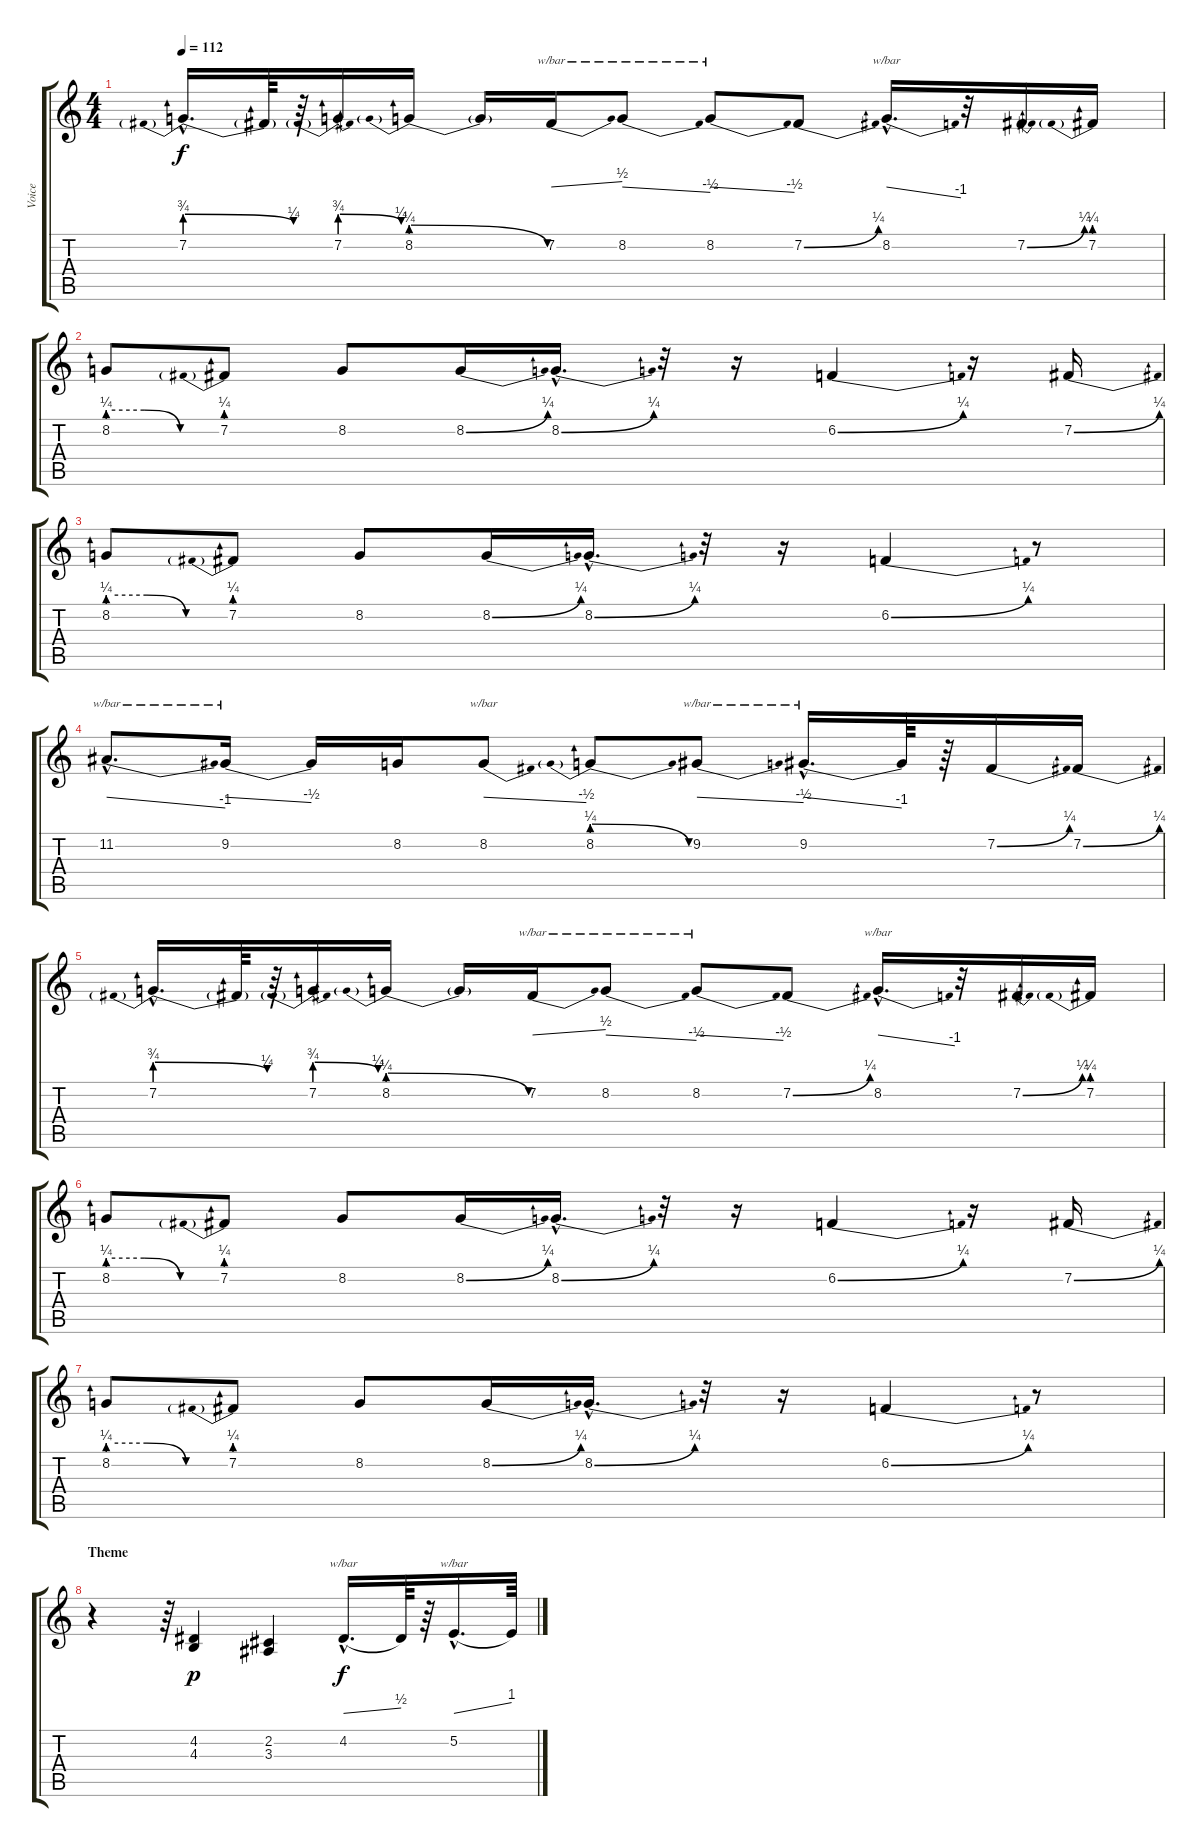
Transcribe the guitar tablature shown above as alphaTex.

\track ("Voice" "Voice") {instrument clarinet}
\staff {score tabs}
\tuning (E4 B3 G3 D3 A2 E2) {hide}
\ts (4 4)
\tempo 112
\clef g2
\ks c
7.2{be (prebendrelease 0 3 60 1) hac}.16{d dy f} 7.2{t}.64 r.64 7.2{be (prebendrelease 0 3 60 1)}.16 8.2{be (prebendrelease 0 1 60 0)}.16 8.2{t}.16 7.2.16{tbe (dive default 0 0 60 2)} 8.2.8{tbe (dive default 0 0 60 -2)} 8.2.8{tbe (dive default 0 0 60 -2)} 7.2{be (bend 0 0 60 1)}.8 8.2{hac}.16{d tbe (dive default 0 0 60 -4)} r.32 7.2{be (bend 0 0 60 1)}.16 7.2{be (prebend 0 1 60 1)}.16 |
8.2{be (custom 0 1 20 1 40 0 60 0)}.8 7.2{be (prebend 0 1 60 1)}.8 8.2.8 8.2{be (bend 0 0 60 1)}.16 8.2{be (bend 0 0 60 1) hac}.16{d} r.32 r.16 6.2{be (bend 0 0 60 1)}.4 r.16 7.2{be (bend 0 0 60 1)}.16 |
8.2{be (custom 0 1 20 1 40 0 60 0)}.8 7.2{be (prebend 0 1 60 1)}.8 8.2.8 8.2{be (bend 0 0 60 1)}.16 8.2{be (bend 0 0 60 1) hac}.16{d} r.32 r.16 6.2{be (bend 0 0 60 1)}.4 r.8 |
11.2{hac}.8{d tbe (dive default 0 0 60 -4) balance 3} 9.2.16{tbe (dive default 0 0 60 -2)} 9.2{t}.16 8.2.16 8.2.8{tbe (dive default 0 0 60 -2)} 8.2{be (prebendrelease 0 1 60 0)}.8 9.2.8{tbe (dive default 0 0 60 -2)} 9.2{hac}.16{d tbe (dive default 0 0 60 -4)} 9.2{t}.64 r.64 7.2{be (bend 0 0 60 1)}.16 7.2{be (bend 0 0 60 1)}.16 |
7.2{be (prebendrelease 0 3 60 1) hac}.16{d} 7.2{t}.64 r.64 7.2{be (prebendrelease 0 3 60 1)}.16 8.2{be (prebendrelease 0 1 60 0)}.16 8.2{t}.16 7.2.16{tbe (dive default 0 0 60 2)} 8.2.8{tbe (dive default 0 0 60 -2)} 8.2.8{tbe (dive default 0 0 60 -2)} 7.2{be (bend 0 0 60 1)}.8 8.2{hac}.16{d tbe (dive default 0 0 60 -4)} r.32 7.2{be (bend 0 0 60 1)}.16 7.2{be (prebend 0 1 60 1)}.16 |
8.2{be (custom 0 1 20 1 40 0 60 0)}.8 7.2{be (prebend 0 1 60 1)}.8 8.2.8 8.2{be (bend 0 0 60 1)}.16 8.2{be (bend 0 0 60 1) hac}.16{d} r.32 r.16 6.2{be (bend 0 0 60 1)}.4 r.16 7.2{be (bend 0 0 60 1)}.16 |
8.2{be (custom 0 1 20 1 40 0 60 0)}.8 7.2{be (prebend 0 1 60 1)}.8 8.2.8 8.2{be (bend 0 0 60 1)}.16 8.2{be (bend 0 0 60 1) hac}.16{d} r.32 r.16 6.2{be (bend 0 0 60 1)}.4 r.8 |
\section ("" "Theme")
r.4 r.64 (4.2 4.3).4{dy p} (2.2 3.3).4 4.2{hac}.16{d tbe (dive default 0 0 60 2) dy f} 4.2{t}.64 r.64 5.2{hac}.16{d tbe (dive default 0 0 60 4)} 5.2{t}.64
